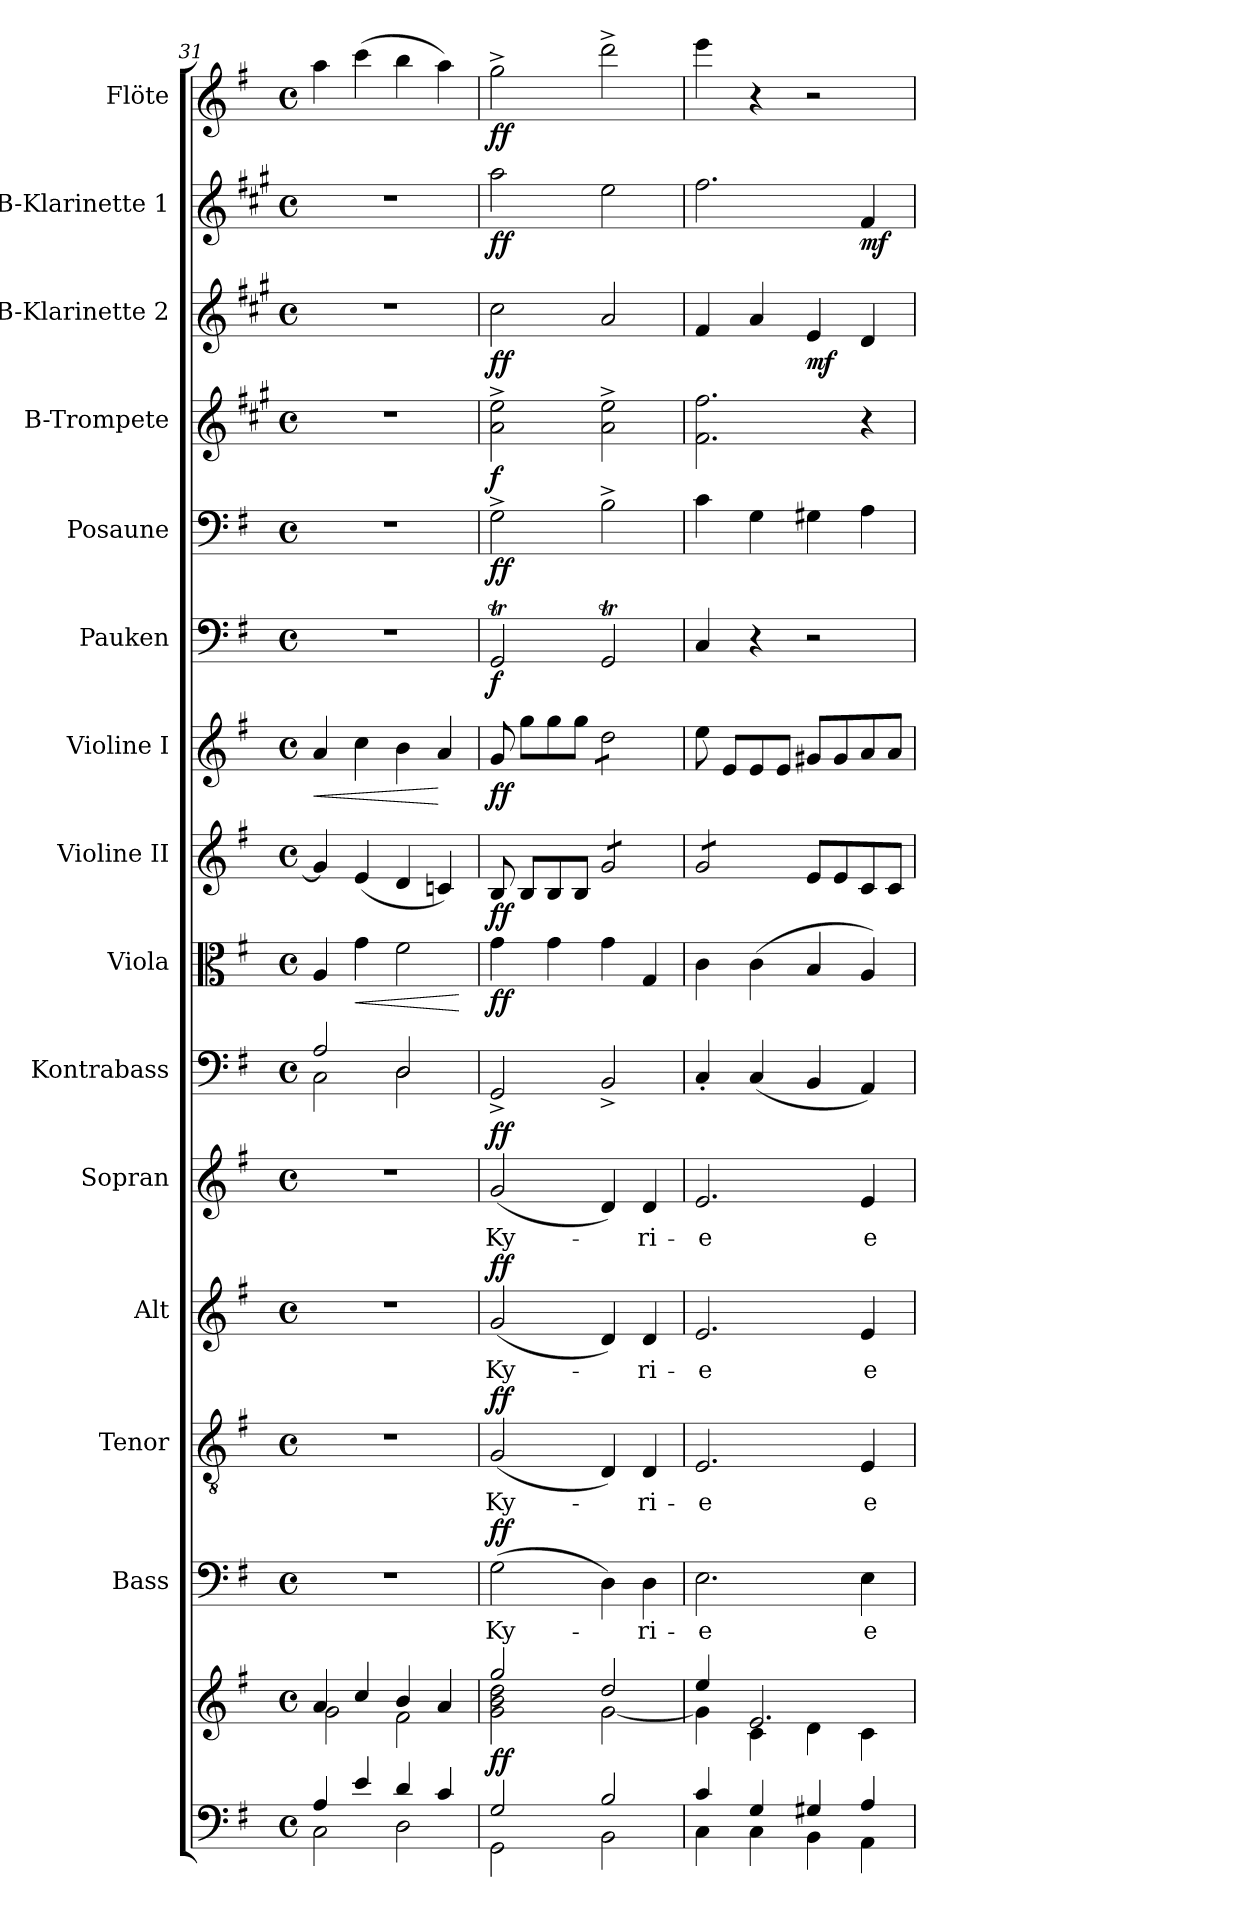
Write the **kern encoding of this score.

**kern	**kern	**dynam	**kern	**text	**dynam	**kern	**text	**dynam	**kern	**text	**dynam	**kern	**text	**dynam	**kern	**kern	**dynam	**kern	**dynam	**kern	**dynam	**kern	**dynam	**kern	**dynam	**kern	**dynam	**kern	**dynam	**kern	**dynam	**kern	**dynam
*part15	*part15	*part15	*part14	*part14	*part14	*part13	*part13	*part13	*part12	*part12	*part12	*part11	*part11	*part11	*part10	*part9	*part9	*part8	*part8	*part7	*part7	*part6	*part6	*part5	*part5	*part4	*part4	*part3	*part3	*part2	*part2	*part1	*part1
*staff16	*staff15	*staff15/16	*staff14	*staff14	*staff14	*staff13	*staff13	*staff13	*staff12	*staff12	*staff12	*staff11	*staff11	*staff11	*staff10	*staff9	*staff9	*staff8	*staff8	*staff7	*staff7	*staff6	*staff6	*staff5	*staff5	*staff4	*staff4	*staff3	*staff3	*staff2	*staff2	*staff1	*staff1
*	*	*	*I"Bass	*	*	*I"Tenor	*	*	*I"Alt	*	*	*I"Sopran	*	*	*I"Kontrabass	*I"Viola	*	*I"Violine II	*	*I"Violine I	*	*I"Pauken	*	*I"Posaune	*	*I"B-Trompete	*	*I"B-Klarinette 2	*	*I"B-Klarinette 1	*	*I"Flöte	*
*	*	*	*I'B.	*	*	*I'T.	*	*	*I'A.	*	*	*I'S.	*	*	*I'Kb.	*I'Vla.	*	*I'Vl. II	*	*I'Vl. I	*	*I'Pk.	*	*I'Pos.	*	*I'B Trp.	*	*I'B Kl. 2	*	*I'B Kl. 1	*	*I'Fl.	*
*clefF4	*clefG2	*	*clefF4	*	*	*clefGv2	*	*	*clefG2	*	*	*clefG2	*	*	*clefF4	*clefC3	*	*clefG2	*	*clefG2	*	*clefF4	*	*clefF4	*	*clefG2	*	*clefG2	*	*clefG2	*	*clefG2	*
*	*	*	*	*	*	*	*	*	*	*	*	*	*	*	*ITrd7c12	*	*	*	*	*	*	*	*	*	*	*ITrd1c2	*	*ITrd1c2	*	*ITrd1c2	*	*	*
*k[f#]	*k[f#]	*	*k[f#]	*	*	*k[f#]	*	*	*k[f#]	*	*	*k[f#]	*	*	*k[f#]	*k[f#]	*	*k[f#]	*	*k[f#]	*	*k[f#]	*	*k[f#]	*	*k[f#]	*	*k[f#]	*	*k[f#]	*	*k[f#]	*
*G:	*G:	*	*G:	*	*	*G:	*	*	*G:	*	*	*G:	*	*	*G:	*G:	*	*G:	*	*G:	*	*G:	*	*G:	*	*G:	*	*G:	*	*G:	*	*G:	*
*M4/4	*M4/4	*	*M4/4	*	*	*M4/4	*	*	*M4/4	*	*	*M4/4	*	*	*M4/4	*M4/4	*	*M4/4	*	*M4/4	*	*M4/4	*	*M4/4	*	*M4/4	*	*M4/4	*	*M4/4	*	*M4/4	*
*met(c)	*met(c)	*	*met(c)	*	*	*met(c)	*	*	*met(c)	*	*	*met(c)	*	*	*met(c)	*met(c)	*	*met(c)	*	*met(c)	*	*met(c)	*	*met(c)	*	*met(c)	*	*met(c)	*	*met(c)	*	*met(c)	*
=31	=31	=31	=31	=31	=31	=31	=31	=31	=31	=31	=31	=31	=31	=31	=31	=31	=31	=31	=31	=31	=31	=31	=31	=31	=31	=31	=31	=31	=31	=31	=31	=31	=31
*^	*^	*	*	*	*	*	*	*	*	*	*	*	*	*	*^	*	*	*	*	*	*	*	*	*	*	*	*	*	*	*	*	*	*
!	!	!	!	!	!	!	!	!	!	!	!	!	!	!	!	!	!	!	!	!	!	!	!	!LO:HP:b	!	!	!	!	!	!	!	!	!	!	!	!
4A/	2C\	4a/	2g\	.	1r	.	.	1r	.	.	1r	.	.	1r	.	.	2AA/	2CC\	4A/	.	4g/]	.	4a/	<	1r	.	1r	.	1r	.	1r	.	1r	.	4aa\	.
!	!	!	!	!	!	!	!	!	!	!	!	!	!	!	!	!	!	!	!	!LO:HP:b	!	!	!	!	!	!	!	!	!	!	!	!	!	!	!	!
4e/	.	4cc/	.	.	.	.	.	.	.	.	.	.	.	.	.	.	.	.	4g\	<	(<4e/	.	4cc\	.	.	.	.	.	.	.	.	.	.	.	(>4ccc\	.
4d/	2D\	4b/	2f#\	.	.	.	.	.	.	.	.	.	.	.	.	.	2DD/	2DD\	2f#\	.	4d/	.	4b\	.	.	.	.	.	.	.	.	.	.	.	4bb\	.
4c/	.	4a/	.	.	.	.	.	.	.	.	.	.	.	.	.	.	.	.	.	.	4cn/)	.	4a/	[	.	.	.	.	.	.	.	.	.	.	4aa\)	.
*v	*v	*	*	*	*	*	*	*	*	*	*	*	*	*	*	*	*v	*v	*	*	*	*	*	*	*	*	*	*	*	*	*	*	*	*	*	*
*	*v	*v	*	*	*	*	*	*	*	*	*	*	*	*	*	*	*	*	*	*	*	*	*	*	*	*	*	*	*	*	*	*	*	*
.	.	.	.	.	.	.	.	.	.	.	.	.	.	.	.	.	[	.	.	.	.	.	.	.	.	.	.	.	.	.	.	.	.
=32	=32	=32	=32	=32	=32	=32	=32	=32	=32	=32	=32	=32	=32	=32	=32	=32	=32	=32	=32	=32	=32	=32	=32	=32	=32	=32	=32	=32	=32	=32	=32	=32	=32
*^	*^	*	*	*	*	*	*	*	*	*	*	*	*	*	*	*	*	*	*	*	*	*	*	*	*	*	*	*	*	*	*	*	*
!	!	!	!	!LO:DY:b	!	!LO:LY:b	!LO:DY:a	!	!LO:LY:b	!LO:DY:a	!	!LO:LY:b	!LO:DY:a	!	!LO:LY:b	!LO:DY:a	!	!	!LO:DY:b	!	!LO:DY:b	!	!LO:DY:b	!	!LO:DY:b	!	!LO:DY:b	!	!LO:DY:b	!	!LO:DY:b	!	!LO:DY:b	!	!LO:DY:b
2G/	2GG\	2gg/	2g\ 2b\ 2dd\	ff	(>2G\	Ky-	ff	(<2G/	Ky-	ff	(<2g/	Ky-	ff	(<2g/	Ky-	ff	2GGG^</	4g\	ff	8B/	ff	8g/	ff	2GGT/	f	2G^>\	ff	2g\^> 2dd\^>	f	2b\	ff	2gg\	ff	2gg^>\	ff
.	.	.	.	.	.	.	.	.	.	.	.	.	.	.	.	.	.	.	.	8B/L	.	8gg\L	.	.	.	.	.	.	.	.	.	.	.	.	.
.	.	.	.	.	.	.	.	.	.	.	.	.	.	.	.	.	.	4g\	.	8B/	.	8gg\	.	.	.	.	.	.	.	.	.	.	.	.	.
.	.	.	.	.	.	.	.	.	.	.	.	.	.	.	.	.	.	.	.	8B/J	.	8gg\J	.	.	.	.	.	.	.	.	.	.	.	.	.
*	*	*	*	*	*	*	*	*	*	*	*	*	*	*	*	*	*	*	*	*tremolo	*	*	*	*	*	*	*	*	*	*	*	*	*	*	*
*	*	*	*	*	*	*	*	*	*	*	*	*	*	*	*	*	*	*	*	*	*	*tremolo	*	*	*	*	*	*	*	*	*	*	*	*	*
2B/	2BB\	2dd/	[<2g\	.	4D\)	.	.	4D/)	.	.	4d/)	.	.	4d/)	.	.	2BBB^</	4g\	.	8g/L	.	8dd\L	.	2GGT/	.	2B^>\	.	2g\^> 2dd\^>	.	2g/	.	2dd\	.	2ddd^>\	.
.	.	.	.	.	.	.	.	.	.	.	.	.	.	.	.	.	.	.	.	8g/	.	8dd\	.	.	.	.	.	.	.	.	.	.	.	.	.
!	!	!	!	!	!	!LO:LY:b	!	!	!LO:LY:b	!	!	!LO:LY:b	!	!	!LO:LY:b	!	!	!	!	!	!	!	!	!	!	!	!	!	!	!	!	!	!	!	!
.	.	.	.	.	4D\	-ri-	.	4D/	-ri-	.	4d/	-ri-	.	4d/	-ri-	.	.	4G/	.	8g/	.	8dd\	.	.	.	.	.	.	.	.	.	.	.	.	.
.	.	.	.	.	.	.	.	.	.	.	.	.	.	.	.	.	.	.	.	8g/J	.	8dd\J	.	.	.	.	.	.	.	.	.	.	.	.	.
*	*	*	*	*	*	*	*	*	*	*	*	*	*	*	*	*	*	*	*	*	*	*Xtremolo	*	*	*	*	*	*	*	*	*	*	*	*	*
=33	=33	=33	=33	=33	=33	=33	=33	=33	=33	=33	=33	=33	=33	=33	=33	=33	=33	=33	=33	=33	=33	=33	=33	=33	=33	=33	=33	=33	=33	=33	=33	=33	=33	=33	=33
!	!	!	!	!	!	!LO:LY:b	!	!	!LO:LY:b	!	!	!LO:LY:b	!	!	!LO:LY:b	!	!	!	!	!	!	!	!	!	!	!	!	!	!	!	!	!	!	!	!
4c/	4C\	4ee/	4g\]	.	2.E\	-e	.	2.E/	-e	.	2.e/	-e	.	2.e/	-e	.	4CC'</	4c\	.	8g/L	.	8ee\	.	4C/	.	4c\	.	2.e\ 2.ee\	.	4e/	.	2.ee\	.	4eee\	.
.	.	.	.	.	.	.	.	.	.	.	.	.	.	.	.	.	.	.	.	8g/	.	8e/L	.	.	.	.	.	.	.	.	.	.	.	.	.
4G/	4C\	2.e/	4c\	.	.	.	.	.	.	.	.	.	.	.	.	.	(<4CC/	(>4c\	.	8g/	.	8e/	.	4r	.	4G\	.	.	.	4g/	.	.	.	4r	.
.	.	.	.	.	.	.	.	.	.	.	.	.	.	.	.	.	.	.	.	8g/J	.	8e/J	.	.	.	.	.	.	.	.	.	.	.	.	.
*	*	*	*	*	*	*	*	*	*	*	*	*	*	*	*	*	*	*	*	*Xtremolo	*	*	*	*	*	*	*	*	*	*	*	*	*	*	*
!	!	!	!	!	!	!	!	!	!	!	!	!	!	!	!	!	!	!	!	!	!	!	!	!	!	!	!	!	!	!	!LO:DY:b	!	!	!	!
4G#X/	4BB\	.	4d\	.	.	.	.	.	.	.	.	.	.	.	.	.	4BBB/	4B/	.	8e/L	.	8g#X/L	.	2r	.	4G#X\	.	.	.	4d/	mf	.	.	2r	.
.	.	.	.	.	.	.	.	.	.	.	.	.	.	.	.	.	.	.	.	8e/	.	8g#/	.	.	.	.	.	.	.	.	.	.	.	.	.
!	!	!	!	!	!	!LO:LY:b	!	!	!LO:LY:b	!	!	!LO:LY:b	!	!	!LO:LY:b	!	!	!	!	!	!	!	!	!	!	!	!	!	!	!	!	!	!LO:DY:b	!	!
4A/	4AA\	.	4c\	.	4E\	e-	.	4E/	e-	.	4e/	e-	.	4e/	e-	.	4AAA/)	4A/)	.	8c/	.	8a/	.	.	.	4A\	.	4r	.	4c/	.	4e/	mf	.	.
.	.	.	.	.	.	.	.	.	.	.	.	.	.	.	.	.	.	.	.	8c/J	.	8a/J	.	.	.	.	.	.	.	.	.	.	.	.	.
*v	*v	*	*	*	*	*	*	*	*	*	*	*	*	*	*	*	*	*	*	*	*	*	*	*	*	*	*	*	*	*	*	*	*	*	*
*	*v	*v	*	*	*	*	*	*	*	*	*	*	*	*	*	*	*	*	*	*	*	*	*	*	*	*	*	*	*	*	*	*	*	*
=	=	=	=	=	=	=	=	=	=	=	=	=	=	=	=	=	=	=	=	=	=	=	=	=	=	=	=	=	=	=	=	=	=
*-	*-	*-	*-	*-	*-	*-	*-	*-	*-	*-	*-	*-	*-	*-	*-	*-	*-	*-	*-	*-	*-	*-	*-	*-	*-	*-	*-	*-	*-	*-	*-	*-	*-
